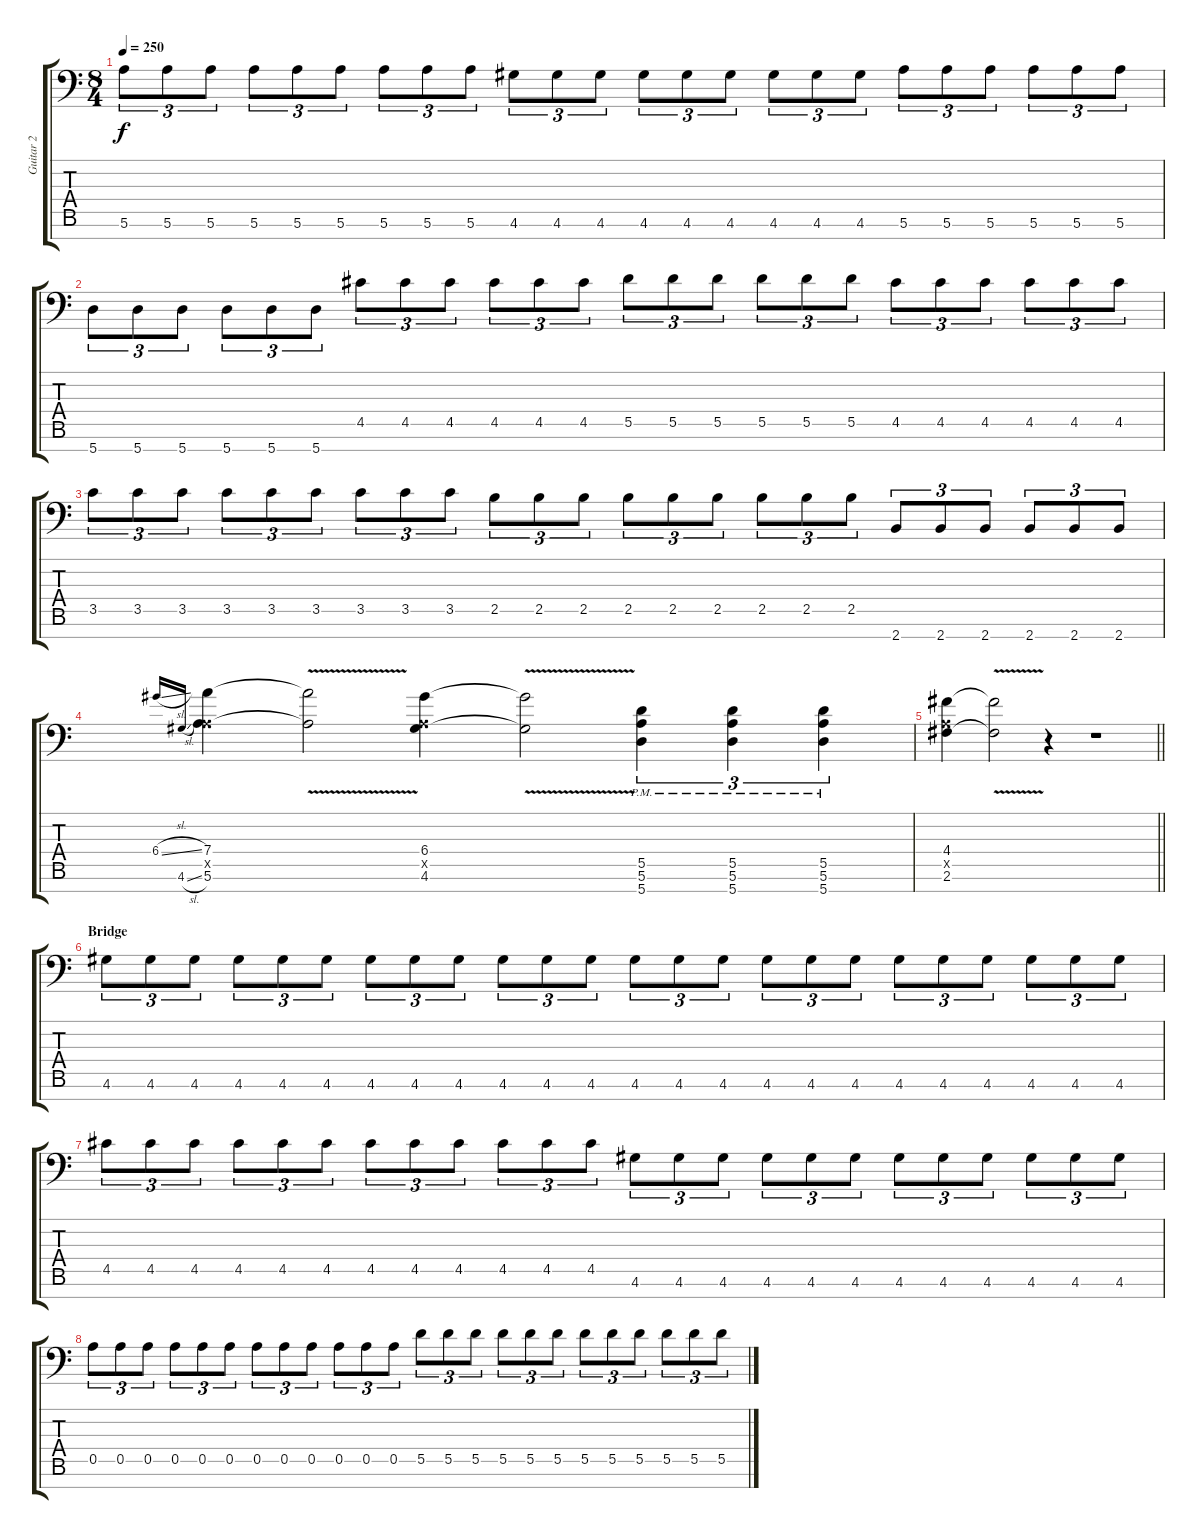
\track ("Guitar 2" "Guitar 2") {instrument distortionguitar}
\staff {score tabs}
\tuning (E4 B3 G3 D3 A2 E2 A1) {hide}
\ts (8 4)
\tempo 250
\clef f4
\ks c
5.6.8{tu (3 2) dy f} 5.6.8{tu (3 2)} 5.6.8{tu (3 2)} 5.6.8{tu (3 2)} 5.6.8{tu (3 2)} 5.6.8{tu (3 2)} 5.6.8{tu (3 2)} 5.6.8{tu (3 2)} 5.6.8{tu (3 2)} 4.6.8{tu (3 2)} 4.6.8{tu (3 2)} 4.6.8{tu (3 2)} 4.6.8{tu (3 2)} 4.6.8{tu (3 2)} 4.6.8{tu (3 2)} 4.6.8{tu (3 2)} 4.6.8{tu (3 2)} 4.6.8{tu (3 2)} 5.6.8{tu (3 2)} 5.6.8{tu (3 2)} 5.6.8{tu (3 2)} 5.6.8{tu (3 2)} 5.6.8{tu (3 2)} 5.6.8{tu (3 2)} |
5.7.8{tu (3 2)} 5.7.8{tu (3 2)} 5.7.8{tu (3 2)} 5.7.8{tu (3 2)} 5.7.8{tu (3 2)} 5.7.8{tu (3 2)} 4.5.8{tu (3 2)} 4.5.8{tu (3 2)} 4.5.8{tu (3 2)} 4.5.8{tu (3 2)} 4.5.8{tu (3 2)} 4.5.8{tu (3 2)} 5.5.8{tu (3 2)} 5.5.8{tu (3 2)} 5.5.8{tu (3 2)} 5.5.8{tu (3 2)} 5.5.8{tu (3 2)} 5.5.8{tu (3 2)} 4.5.8{tu (3 2)} 4.5.8{tu (3 2)} 4.5.8{tu (3 2)} 4.5.8{tu (3 2)} 4.5.8{tu (3 2)} 4.5.8{tu (3 2)} |
3.5.8{tu (3 2)} 3.5.8{tu (3 2)} 3.5.8{tu (3 2)} 3.5.8{tu (3 2)} 3.5.8{tu (3 2)} 3.5.8{tu (3 2)} 3.5.8{tu (3 2)} 3.5.8{tu (3 2)} 3.5.8{tu (3 2)} 2.5.8{tu (3 2)} 2.5.8{tu (3 2)} 2.5.8{tu (3 2)} 2.5.8{tu (3 2)} 2.5.8{tu (3 2)} 2.5.8{tu (3 2)} 2.5.8{tu (3 2)} 2.5.8{tu (3 2)} 2.5.8{tu (3 2)} 2.7.8{tu (3 2)} 2.7.8{tu (3 2)} 2.7.8{tu (3 2)} 2.7.8{tu (3 2)} 2.7.8{tu (3 2)} 2.7.8{tu (3 2)} |
6.4{sl}.16{gr onbeat} 4.6{sl}.16{gr onbeat} (7.4 0.5{x} 5.6).4 (7.4{v t} 5.6{v t}).2 (6.4 0.5{x} 4.6).4 (6.4{v t} 4.6{v t}).2 (5.5{pm} 5.6{pm} 5.7{pm}).4{tu (3 2)} (5.5{pm} 5.6{pm} 5.7{pm}).4{tu (3 2)} (5.5{pm} 5.6{pm} 5.7{pm}).4{tu (3 2)} |
\barLineRight lightlight
(4.4 0.5{x} 2.6).4 (4.4{v t} 2.6{v t}).2 r.4 r.1 |
\section ("" "Bridge")
4.6.8{tu (3 2)} 4.6.8{tu (3 2)} 4.6.8{tu (3 2)} 4.6.8{tu (3 2)} 4.6.8{tu (3 2)} 4.6.8{tu (3 2)} 4.6.8{tu (3 2)} 4.6.8{tu (3 2)} 4.6.8{tu (3 2)} 4.6.8{tu (3 2)} 4.6.8{tu (3 2)} 4.6.8{tu (3 2)} 4.6.8{tu (3 2)} 4.6.8{tu (3 2)} 4.6.8{tu (3 2)} 4.6.8{tu (3 2)} 4.6.8{tu (3 2)} 4.6.8{tu (3 2)} 4.6.8{tu (3 2)} 4.6.8{tu (3 2)} 4.6.8{tu (3 2)} 4.6.8{tu (3 2)} 4.6.8{tu (3 2)} 4.6.8{tu (3 2)} |
4.5.8{tu (3 2)} 4.5.8{tu (3 2)} 4.5.8{tu (3 2)} 4.5.8{tu (3 2)} 4.5.8{tu (3 2)} 4.5.8{tu (3 2)} 4.5.8{tu (3 2)} 4.5.8{tu (3 2)} 4.5.8{tu (3 2)} 4.5.8{tu (3 2)} 4.5.8{tu (3 2)} 4.5.8{tu (3 2)} 4.6.8{tu (3 2)} 4.6.8{tu (3 2)} 4.6.8{tu (3 2)} 4.6.8{tu (3 2)} 4.6.8{tu (3 2)} 4.6.8{tu (3 2)} 4.6.8{tu (3 2)} 4.6.8{tu (3 2)} 4.6.8{tu (3 2)} 4.6.8{tu (3 2)} 4.6.8{tu (3 2)} 4.6.8{tu (3 2)} |
0.5.8{tu (3 2)} 0.5.8{tu (3 2)} 0.5.8{tu (3 2)} 0.5.8{tu (3 2)} 0.5.8{tu (3 2)} 0.5.8{tu (3 2)} 0.5.8{tu (3 2)} 0.5.8{tu (3 2)} 0.5.8{tu (3 2)} 0.5.8{tu (3 2)} 0.5.8{tu (3 2)} 0.5.8{tu (3 2)} 5.5.8{tu (3 2)} 5.5.8{tu (3 2)} 5.5.8{tu (3 2)} 5.5.8{tu (3 2)} 5.5.8{tu (3 2)} 5.5.8{tu (3 2)} 5.5.8{tu (3 2)} 5.5.8{tu (3 2)} 5.5.8{tu (3 2)} 5.5.8{tu (3 2)} 5.5.8{tu (3 2)} 5.5.8{tu (3 2)}
